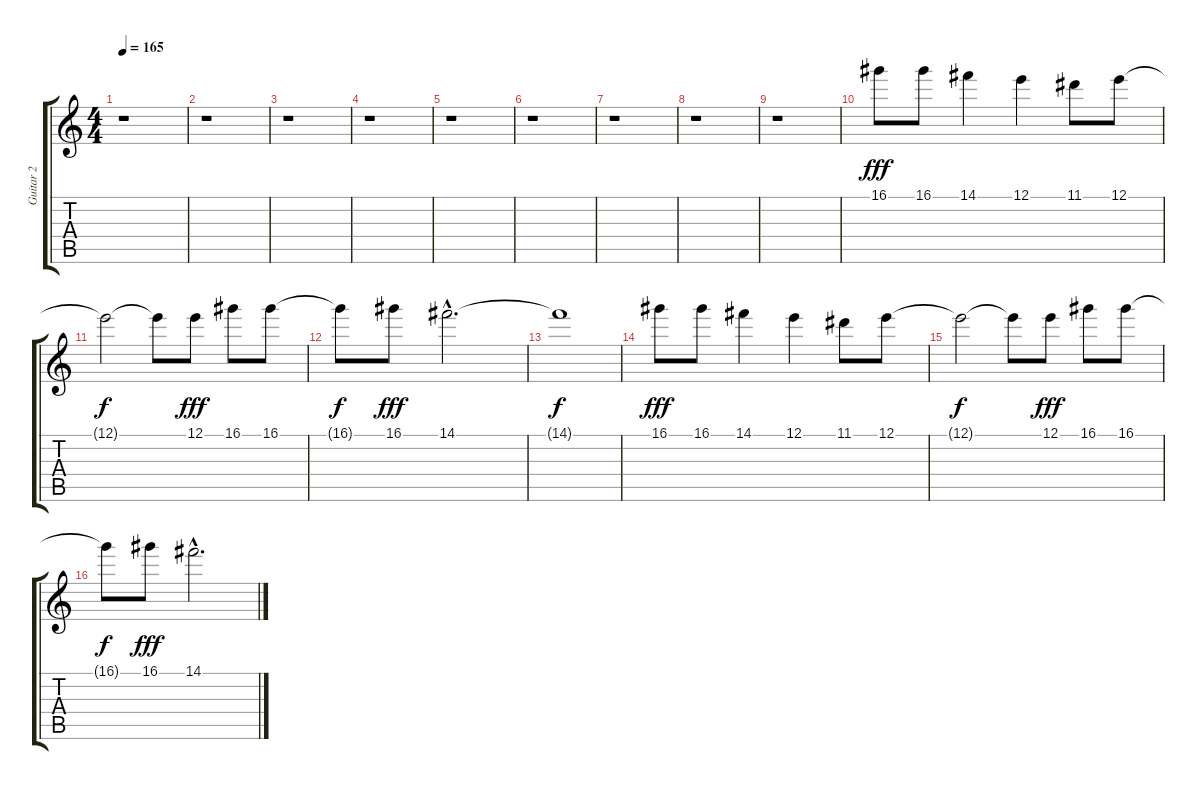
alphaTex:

\track ("Guitar 2" "Guitar 2") {instrument distortionguitar}
\staff {score tabs}
\tuning (E4 B3 G3 D3 A2 E2) {hide}
\ts (4 4)
\tempo 165
\clef g2
\ks c
r.1{dy f} |
r.1 |
r.1 |
r.1 |
r.1 |
r.1 |
r.1 |
r.1 |
r.1 |
16.1.8{dy fff volume 16} 16.1.8 14.1.4 12.1.4 11.1.8 12.1.8 |
12.1{t}.2{dy f} 12.1{t}.8 12.1.8{dy fff} 16.1.8 16.1.8 |
16.1{t}.8{dy f} 16.1.8{dy fff} 14.1{hac}.2{d} |
14.1{t}.1{dy f} |
16.1.8{dy fff} 16.1.8 14.1.4 12.1.4 11.1.8 12.1.8 |
12.1{t}.2{dy f} 12.1{t}.8 12.1.8{dy fff} 16.1.8 16.1.8 |
16.1{t}.8{dy f} 16.1.8{dy fff} 14.1{hac}.2{d}
